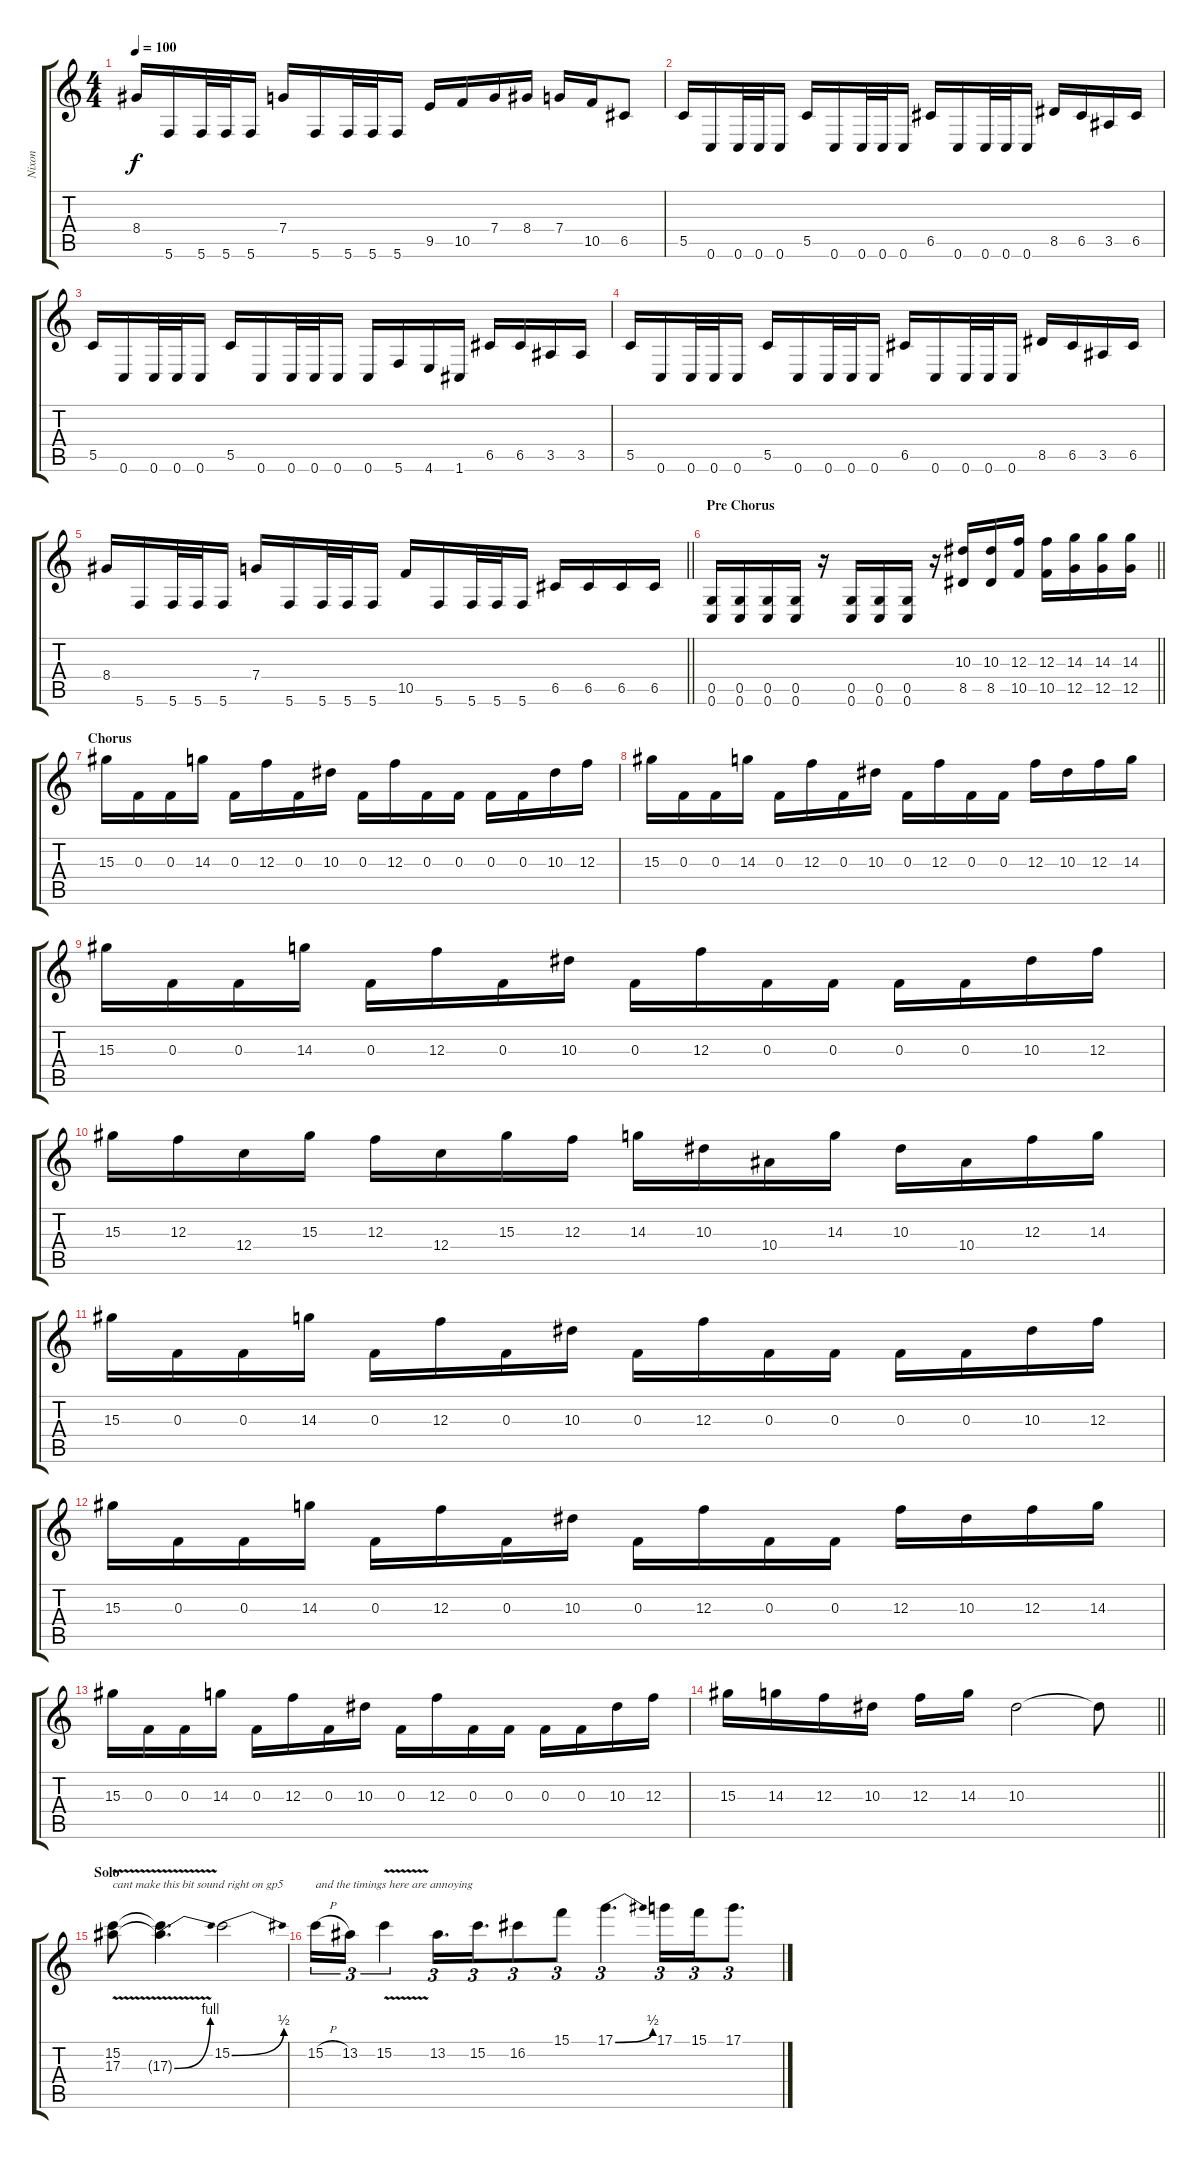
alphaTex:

\track ("Nixon" "Nixon") {instrument distortionguitar}
\staff {score tabs}
\tuning (D4 A3 F3 C3 G2 C2) {hide}
\ts (4 4)
\tempo 100
\clef g2
\ks c
8.4.16{dy f} 5.6.16 5.6.32 5.6.32 5.6.16 7.4.16 5.6.16 5.6.32 5.6.32 5.6.16 9.5.16 10.5.16 7.4.16 8.4.16 7.4.16 10.5.16 6.5.8 |
5.5.16 0.6.16 0.6.32 0.6.32 0.6.16 5.5.16 0.6.16 0.6.32 0.6.32 0.6.16 6.5.16 0.6.16 0.6.32 0.6.32 0.6.16 8.5.16 6.5.16 3.5.16 6.5.16 |
5.5.16 0.6.16 0.6.32 0.6.32 0.6.16 5.5.16 0.6.16 0.6.32 0.6.32 0.6.16 0.6.16 5.6.16 4.6.16 1.6.16 6.5.16 6.5.16 3.5.16 3.5.16 |
5.5.16 0.6.16 0.6.32 0.6.32 0.6.16 5.5.16 0.6.16 0.6.32 0.6.32 0.6.16 6.5.16 0.6.16 0.6.32 0.6.32 0.6.16 8.5.16 6.5.16 3.5.16 6.5.16 |
\barLineRight lightlight
8.4.16 5.6.16 5.6.32 5.6.32 5.6.16 7.4.16 5.6.16 5.6.32 5.6.32 5.6.16 10.5.16 5.6.16 5.6.32 5.6.32 5.6.16 6.5.16 6.5.16 6.5.16 6.5.16 |
\section ("" "Pre Chorus")
\barLineRight lightlight
(0.5 0.6).16 (0.5 0.6).16 (0.5 0.6).16 (0.5 0.6).16 r.16 (0.5 0.6).16 (0.5 0.6).16 (0.5 0.6).16 r.16 (10.3 8.5).16 (10.3 8.5).16 (12.3 10.5).16 (12.3 10.5).16 (14.3 12.5).16 (14.3 12.5).16 (14.3 12.5).16 |
\section ("" "Chorus")
15.3.16 0.3.16 0.3.16 14.3.16 0.3.16 12.3.16 0.3.16 10.3.16 0.3.16 12.3.16 0.3.16 0.3.16 0.3.16 0.3.16 10.3.16 12.3.16 |
15.3.16 0.3.16 0.3.16 14.3.16 0.3.16 12.3.16 0.3.16 10.3.16 0.3.16 12.3.16 0.3.16 0.3.16 12.3.16 10.3.16 12.3.16 14.3.16 |
15.3.16 0.3.16 0.3.16 14.3.16 0.3.16 12.3.16 0.3.16 10.3.16 0.3.16 12.3.16 0.3.16 0.3.16 0.3.16 0.3.16 10.3.16 12.3.16 |
15.3.16 12.3.16 12.4.16 15.3.16 12.3.16 12.4.16 15.3.16 12.3.16 14.3.16 10.3.16 10.4.16 14.3.16 10.3.16 10.4.16 12.3.16 14.3.16 |
15.3.16 0.3.16 0.3.16 14.3.16 0.3.16 12.3.16 0.3.16 10.3.16 0.3.16 12.3.16 0.3.16 0.3.16 0.3.16 0.3.16 10.3.16 12.3.16 |
15.3.16 0.3.16 0.3.16 14.3.16 0.3.16 12.3.16 0.3.16 10.3.16 0.3.16 12.3.16 0.3.16 0.3.16 12.3.16 10.3.16 12.3.16 14.3.16 |
15.3.16 0.3.16 0.3.16 14.3.16 0.3.16 12.3.16 0.3.16 10.3.16 0.3.16 12.3.16 0.3.16 0.3.16 0.3.16 0.3.16 10.3.16 12.3.16 |
\barLineRight lightlight
15.3.16 14.3.16 12.3.16 10.3.16 12.3.16 14.3.16 10.3.2 10.3{t}.8 |
\section ("" "Solo")
(15.2{v} 17.3).8{txt "cant make this bit sound right on gp5"} (15.2{t} 17.3{be (bend 0 0 60 4) v t}).4{d} 15.2{be (bend 0 0 60 2)}.2 |
15.2{h}.16{tu (3 2) txt "and the timings here are annoying "} 13.2.16{tu (3 2)} 15.2{v}.4{tu (3 2)} 13.2.16{d tu (3 2)} 15.2.16{d tu (3 2)} 16.2.8{tu (3 2)} 15.1.8{tu (3 2)} 17.1{be (bend 0 0 60 2)}.4{d tu (3 2)} 17.1.16{tu (3 2)} 15.1.16{tu (3 2)} 17.1.8{d tu (3 2)}
